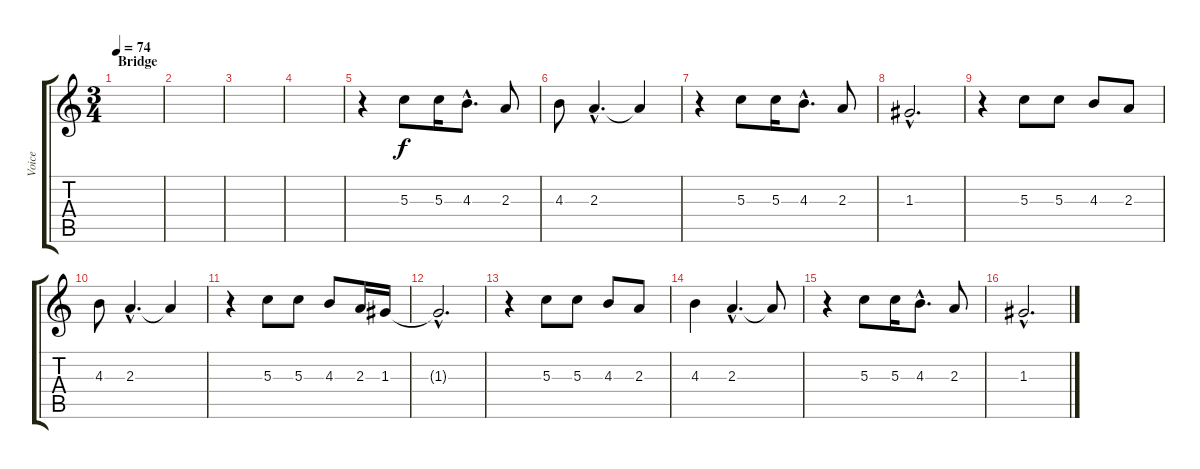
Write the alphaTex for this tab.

\track ("Voice" "Voice") {instrument contrabass}
\staff {score tabs}
\tuning (E4 B3 G3 D3 A2 E2) {hide}
\ts (3 4)
\section ("" "Bridge")
\tempo 74
\clef g2
\ks c
|
|
|
|
r.4 5.3.8 5.3.16 4.3{hac}.8{d} 2.3.8 |
4.3.8 2.3{hac}.4{d} 2.3{t}.4 |
r.4 5.3.8 5.3.16 4.3{hac}.8{d} 2.3.8 |
1.3{hac}.2{d} |
r.4 5.3.8 5.3.8 4.3.8 2.3.8 |
4.3.8 2.3{hac}.4{d} 2.3{t}.4 |
r.4 5.3.8 5.3.8 4.3.8 2.3.16 1.3.16 |
1.3{hac t}.2{d} |
r.4 5.3.8 5.3.8 4.3.8 2.3.8 |
4.3.4 2.3{hac}.4{d} 2.3{t}.8 |
r.4 5.3.8 5.3.16 4.3{hac}.8{d} 2.3.8 |
1.3{hac}.2{d}
